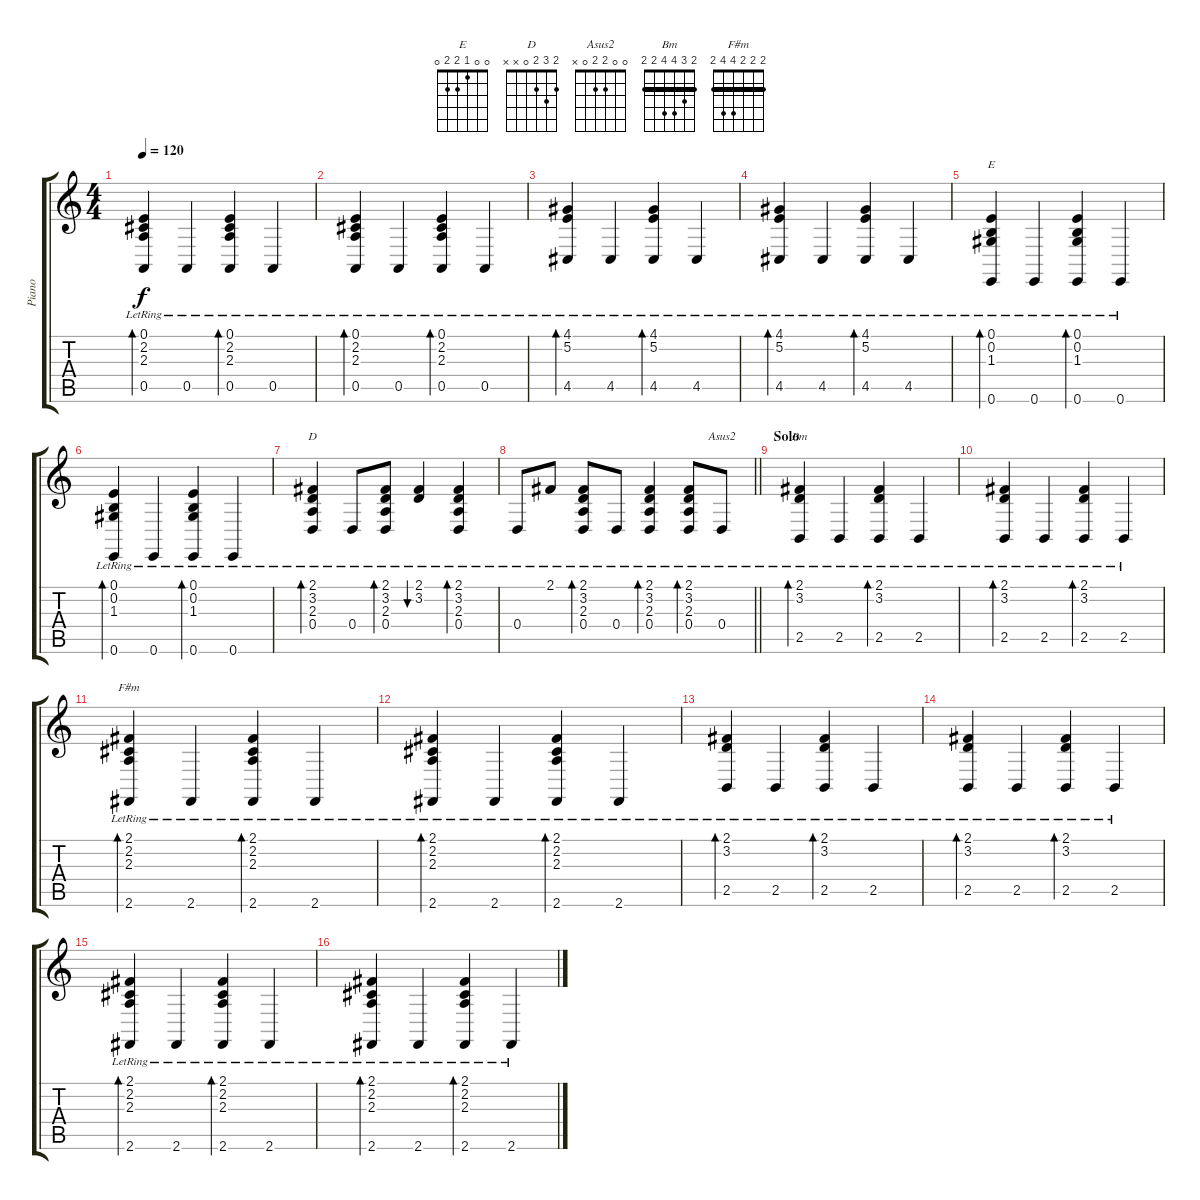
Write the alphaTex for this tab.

\track ("Piano" "Piano") {instrument acousticgrandpiano}
\staff {score tabs}
\tuning (E4 B3 G3 D3 A2 E2) {hide}
\chord ("E" 0 0 1 2 2 0)
\chord ("D" 2 3 2 0 x x)
\chord ("Asus2" 0 0 2 2 0 x)
\chord ("Bm" 2 3 4 4 2 2) {barre 2}
\chord ("F#m" 2 2 2 4 4 2) {barre 2}
\ts (4 4)
\tempo 120
\clef g2
\ks c
(0.1{lr} 2.2{lr} 2.3{lr} 0.5{lr}).4{bd 60 dy f} 0.5{lr}.4 (0.1{lr} 2.2{lr} 2.3{lr} 0.5{lr}).4{bd 60} 0.5{lr}.4 |
(0.1{lr} 2.2{lr} 2.3{lr} 0.5{lr}).4{bd 60} 0.5{lr}.4 (0.1{lr} 2.2{lr} 2.3{lr} 0.5{lr}).4{bd 60} 0.5{lr}.4 |
(4.1{lr} 5.2{lr} 4.5{lr}).4{bd 60} 4.5{lr}.4 (4.1{lr} 5.2{lr} 4.5{lr}).4{bd 60} 4.5{lr}.4 |
(4.1{lr} 5.2{lr} 4.5{lr}).4{bd 60} 4.5{lr}.4 (4.1{lr} 5.2{lr} 4.5{lr}).4{bd 60} 4.5{lr}.4 |
(0.1{lr} 0.2{lr} 1.3{lr} 0.6{lr}).4{bd 60 ch "E"} 0.6{lr}.4 (0.1{lr} 0.2{lr} 1.3{lr} 0.6{lr}).4{bd 60} 0.6{lr}.4 |
(0.1{lr} 0.2{lr} 1.3{lr} 0.6{lr}).4{bd 60} 0.6{lr}.4 (0.1{lr} 0.2{lr} 1.3{lr} 0.6{lr}).4{bd 60} 0.6{lr}.4 |
(2.1{lr} 3.2{lr} 2.3{lr} 0.4{lr}).4{bd 60 ch "D"} 0.4{lr}.8 (2.1{lr} 3.2{lr} 2.3{lr} 0.4{lr}).8{bd 60} (2.1{lr} 3.2{lr}).4{bu 60} (2.1{lr} 3.2{lr} 2.3{lr} 0.4{lr}).4{bd 60} |
\barLineRight lightlight
0.4{lr}.8{volume 12} 2.1{lr}.8 (2.1{lr} 3.2{lr} 2.3{lr} 0.4{lr}).8{bd 60} 0.4{lr}.8 (2.1{lr} 3.2{lr} 2.3{lr} 0.4{lr}).4{bd 60} (2.1{lr} 3.2{lr} 2.3{lr} 0.4{lr}).8{bd 60} 0.4{lr}.8{ch "Asus2"} |
\section ("" "Solo")
(2.1{lr} 3.2{lr} 2.5{lr}).4{bd 60 ch "Bm"} 2.5{lr}.4 (2.1{lr} 3.2{lr} 2.5{lr}).4{bd 60} 2.5{lr}.4 |
(2.1{lr} 3.2{lr} 2.5{lr}).4{bd 60} 2.5{lr}.4 (2.1{lr} 3.2{lr} 2.5{lr}).4{bd 60} 2.5{lr}.4 |
(2.1{lr} 2.2{lr} 2.3{lr} 2.6{lr}).4{bd 60 ch "F#m"} 2.6{lr}.4 (2.1{lr} 2.2{lr} 2.3{lr} 2.6{lr}).4{bd 60} 2.6{lr}.4 |
(2.1{lr} 2.2{lr} 2.3{lr} 2.6{lr}).4{bd 60} 2.6{lr}.4 (2.1{lr} 2.2{lr} 2.3{lr} 2.6{lr}).4{bd 60} 2.6{lr}.4 |
(2.1{lr} 3.2{lr} 2.5{lr}).4{bd 60} 2.5{lr}.4 (2.1{lr} 3.2{lr} 2.5{lr}).4{bd 60} 2.5{lr}.4 |
(2.1{lr} 3.2{lr} 2.5{lr}).4{bd 60} 2.5{lr}.4 (2.1{lr} 3.2{lr} 2.5{lr}).4{bd 60} 2.5{lr}.4 |
(2.1{lr} 2.2{lr} 2.3{lr} 2.6{lr}).4{bd 60} 2.6{lr}.4 (2.1{lr} 2.2{lr} 2.3{lr} 2.6{lr}).4{bd 60} 2.6{lr}.4 |
(2.1{lr} 2.2{lr} 2.3{lr} 2.6{lr}).4{bd 60} 2.6{lr}.4 (2.1{lr} 2.2{lr} 2.3{lr} 2.6{lr}).4{bd 60} 2.6{lr}.4
